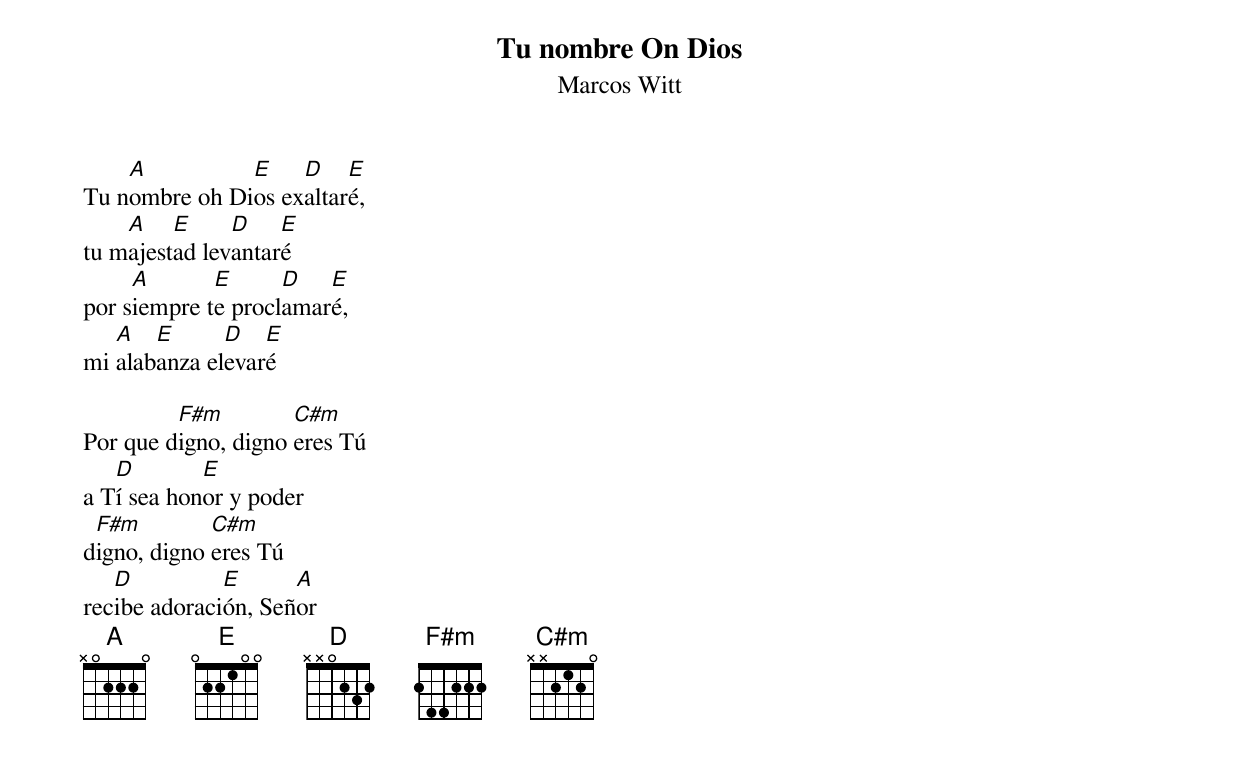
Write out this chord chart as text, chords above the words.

Tu nombre On Dios
Marcos Witt
    A          E    D    E
Tu nombre oh Dios exaltaré,
    A    E     D    E
tu majestad levantaré
     A       E      D   E
por siempre te proclamaré,
   A   E      D   E
mi alabanza elevaré

         F#m         C#m
Por que digno, digno eres Tú
   D        E
a Tí sea honor y poder
 F#m         C#m
digno, digno eres Tú
   D          E      A
recibe adoración, Señor
